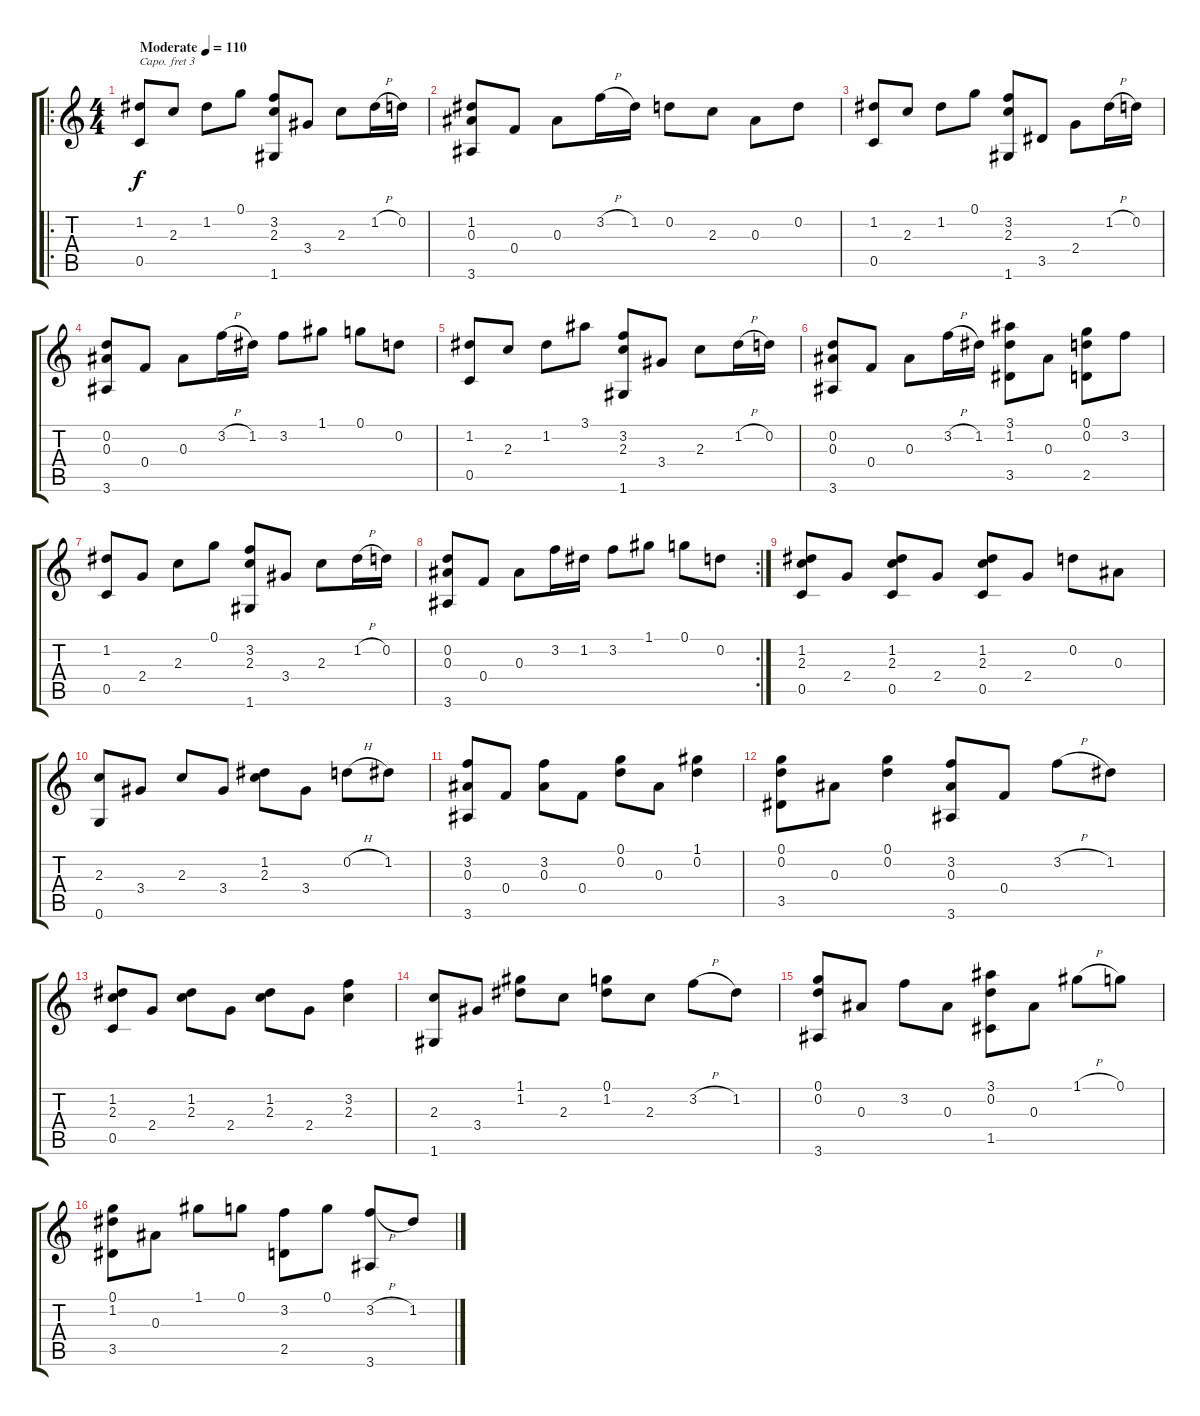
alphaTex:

\track "" {instrument acousticguitarsteel}
\staff {score tabs}
\capo 3
\tuning (E4 B3 G3 D3 A2 E2) {hide}
\ro
\ts (4 4)
\tempo (110 "Moderate")
\clef g2
\ks c
(1.2 0.5).8{dy f instrument acousticguitarsteel} 2.3.8 1.2.8 0.1.8 (3.2 2.3 1.6).8 3.4.8 2.3.8 1.2{h}.16 0.2.16 |
(1.2 0.3 3.6).8 0.4.8 0.3.8 3.2{h}.16 1.2.16 0.2.8 2.3.8 0.3.8 0.2.8 |
(1.2 0.5).8 2.3.8 1.2.8 0.1.8 (3.2 2.3 1.6).8 3.5.8 2.4.8 1.2{h}.16 0.2.16 |
(0.2 0.3 3.6).8 0.4.8 0.3.8 3.2{h}.16 1.2.16 3.2.8 1.1.8 0.1.8 0.2.8 |
(1.2 0.5).8 2.3.8 1.2.8 3.1.8 (3.2 2.3 1.6).8 3.4.8 2.3.8 1.2{h}.16 0.2.16 |
(0.2 0.3 3.6).8 0.4.8 0.3.8 3.2{h}.16 1.2.16 (3.1 1.2 3.5).8 0.3.8 (0.1 0.2 2.5).8 3.2.8 |
(1.2 0.5).8 2.4.8 2.3.8 0.1.8 (3.2 2.3 1.6).8 3.4.8 2.3.8 1.2{h}.16 0.2.16 |
\rc 2
(0.2 0.3 3.6).8 0.4.8 0.3.8 3.2.16 1.2.16 3.2.8 1.1.8 0.1.8 0.2.8 |
(1.2 2.3 0.5).8 2.4.8 (1.2 2.3 0.5).8 2.4.8 (1.2 2.3 0.5).8 2.4.8 0.2.8 0.3.8 |
(2.3 0.6).8 3.4.8 2.3.8 3.4.8 (1.2 2.3).8 3.4.8 0.2{h}.8 1.2.8 |
(3.2 0.3 3.6).8 0.4.8 (3.2 0.3).8 0.4.8 (0.1 0.2).8 0.3.8 (1.1 0.2).4 |
(0.1 0.2 3.5).8 0.3.8 (0.1 0.2).4 (3.2 0.3 3.6).8 0.4.8 3.2{h}.8 1.2.8 |
(1.2 2.3 0.5).8 2.4.8 (1.2 2.3).8 2.4.8 (1.2 2.3).8 2.4.8 (3.2 2.3).4 |
(2.3 1.6).8 3.4.8 (1.1 1.2).8 2.3.8 (0.1 1.2).8 2.3.8 3.2{h}.8 1.2.8 |
(0.1 0.2 3.6).8 0.3.8 3.2.8 0.3.8 (3.1 0.2 1.5).8 0.3.8 1.1{h}.8 0.1.8 |
(0.1 1.2 3.5).8 0.3.8 1.1.8 0.1.8 (3.2 2.5).8 0.1.8 (3.2{h} 3.6).8 1.2.8
